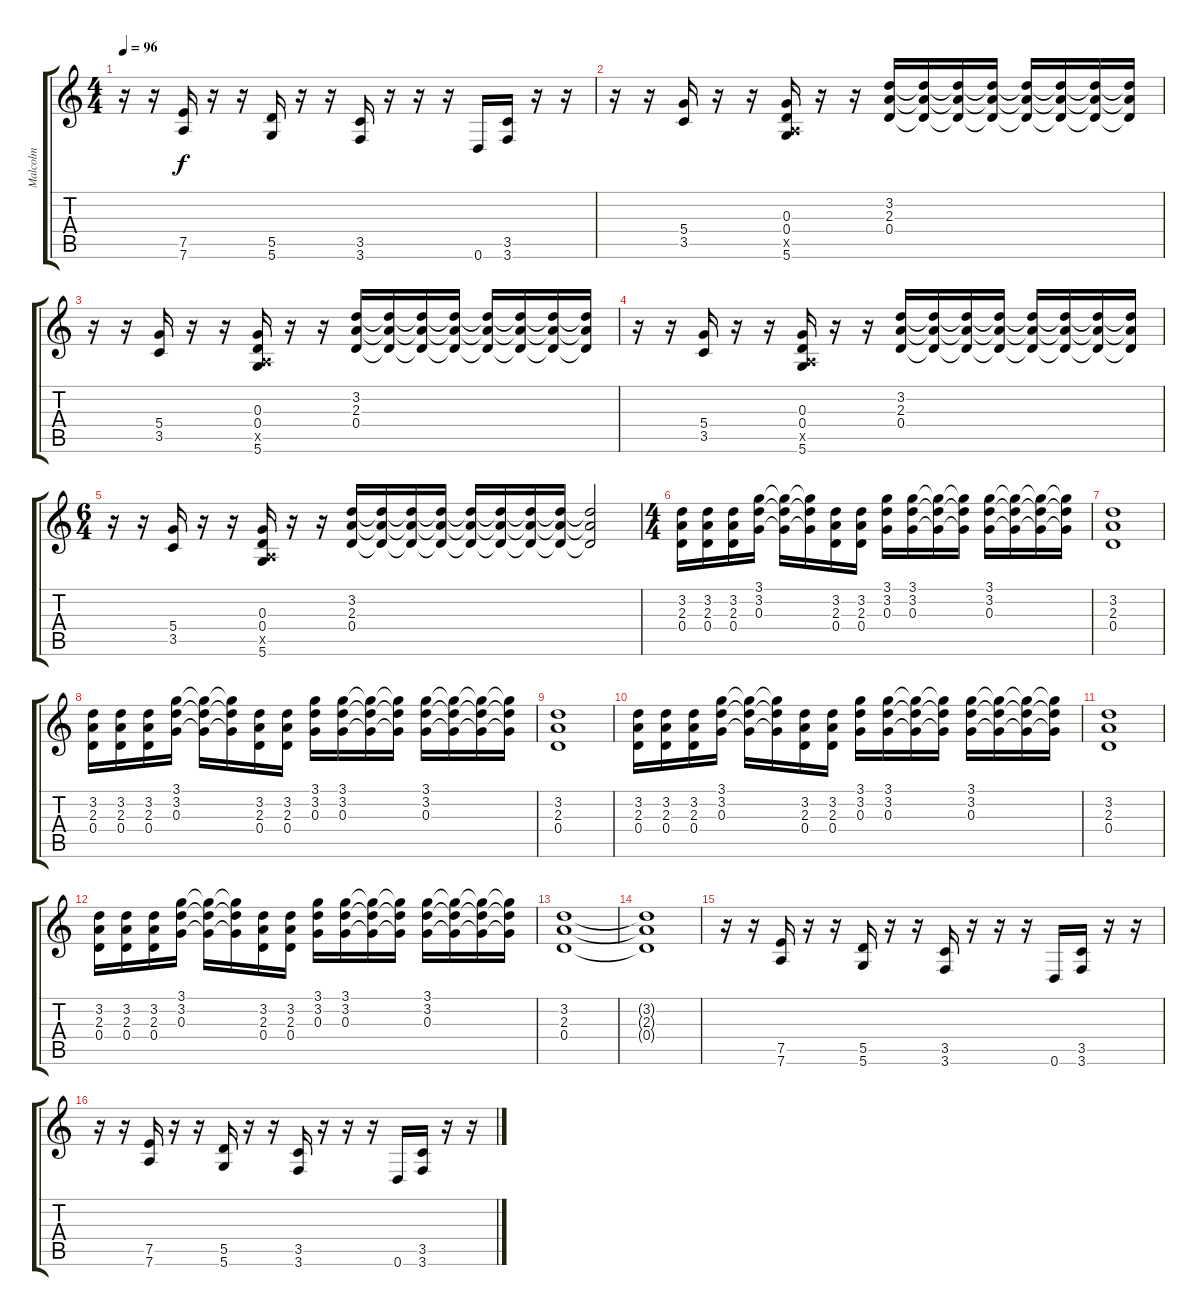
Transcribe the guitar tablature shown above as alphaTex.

\track ("Malcolm" "Malcolm") {instrument distortionguitar}
\staff {score tabs}
\tuning (E4 B3 G3 D3 A2 D2) {hide}
\ts (4 4)
\tempo 96
\clef g2
\ks c
r.16{dy f} r.16 (7.5 7.6).16 r.16 r.16 (5.5 5.6).16 r.16 r.16 (3.5 3.6).16 r.16 r.16 r.16 0.6.16 (3.5 3.6).16 r.16 r.16 |
r.16 r.16 (5.4 3.5).16 r.16 r.16 (0.3 0.4 0.5{x} 5.6).16 r.16 r.16 (3.2 2.3 0.4).16 (3.2{t} 2.3{t} 0.4{t}).16 (3.2{t} 2.3{t} 0.4{t}).16 (3.2{t} 2.3{t} 0.4{t}).16 (3.2{t} 2.3{t} 0.4{t}).16 (3.2{t} 2.3{t} 0.4{t}).16 (3.2{t} 2.3{t} 0.4{t}).16 (3.2{t} 2.3{t} 0.4{t}).16 |
r.16 r.16 (5.4 3.5).16 r.16 r.16 (0.3 0.4 0.5{x} 5.6).16 r.16 r.16 (3.2 2.3 0.4).16 (3.2{t} 2.3{t} 0.4{t}).16 (3.2{t} 2.3{t} 0.4{t}).16 (3.2{t} 2.3{t} 0.4{t}).16 (3.2{t} 2.3{t} 0.4{t}).16 (3.2{t} 2.3{t} 0.4{t}).16 (3.2{t} 2.3{t} 0.4{t}).16 (3.2{t} 2.3{t} 0.4{t}).16 |
r.16 r.16 (5.4 3.5).16 r.16 r.16 (0.3 0.4 0.5{x} 5.6).16 r.16 r.16 (3.2 2.3 0.4).16 (3.2{t} 2.3{t} 0.4{t}).16 (3.2{t} 2.3{t} 0.4{t}).16 (3.2{t} 2.3{t} 0.4{t}).16 (3.2{t} 2.3{t} 0.4{t}).16 (3.2{t} 2.3{t} 0.4{t}).16 (3.2{t} 2.3{t} 0.4{t}).16 (3.2{t} 2.3{t} 0.4{t}).16 |
\ts (6 4)
r.16 r.16 (5.4 3.5).16 r.16 r.16 (0.3 0.4 0.5{x} 5.6).16 r.16 r.16 (3.2 2.3 0.4).16 (3.2{t} 2.3{t} 0.4{t}).16 (3.2{t} 2.3{t} 0.4{t}).16 (3.2{t} 2.3{t} 0.4{t}).16 (3.2{t} 2.3{t} 0.4{t}).16 (3.2{t} 2.3{t} 0.4{t}).16 (3.2{t} 2.3{t} 0.4{t}).16 (3.2{t} 2.3{t} 0.4{t}).16 (3.2{t} 2.3{t} 0.4{t}).2 |
\ts (4 4)
(3.2 2.3 0.4).16 (3.2 2.3 0.4).16 (3.2 2.3 0.4).16 (3.1 3.2 0.3).16 (3.1{t} 3.2{t} 0.3{t}).16 (3.1{t} 3.2{t} 0.3{t}).16 (3.2 2.3 0.4).16 (3.2 2.3 0.4).16 (3.1 3.2 0.3).16 (3.1 3.2 0.3).16 (3.1{t} 3.2{t} 0.3{t}).16 (3.1{t} 3.2{t} 0.3{t}).16 (3.1 3.2 0.3).16 (3.1{t} 3.2{t} 0.3{t}).16 (3.1{t} 3.2{t} 0.3{t}).16 (3.1{t} 3.2{t} 0.3{t}).16 |
(3.2 2.3 0.4).1 |
(3.2 2.3 0.4).16 (3.2 2.3 0.4).16 (3.2 2.3 0.4).16 (3.1 3.2 0.3).16 (3.1{t} 3.2{t} 0.3{t}).16 (3.1{t} 3.2{t} 0.3{t}).16 (3.2 2.3 0.4).16 (3.2 2.3 0.4).16 (3.1 3.2 0.3).16 (3.1 3.2 0.3).16 (3.1{t} 3.2{t} 0.3{t}).16 (3.1{t} 3.2{t} 0.3{t}).16 (3.1 3.2 0.3).16 (3.1{t} 3.2{t} 0.3{t}).16 (3.1{t} 3.2{t} 0.3{t}).16 (3.1{t} 3.2{t} 0.3{t}).16 |
(3.2 2.3 0.4).1 |
(3.2 2.3 0.4).16 (3.2 2.3 0.4).16 (3.2 2.3 0.4).16 (3.1 3.2 0.3).16 (3.1{t} 3.2{t} 0.3{t}).16 (3.1{t} 3.2{t} 0.3{t}).16 (3.2 2.3 0.4).16 (3.2 2.3 0.4).16 (3.1 3.2 0.3).16 (3.1 3.2 0.3).16 (3.1{t} 3.2{t} 0.3{t}).16 (3.1{t} 3.2{t} 0.3{t}).16 (3.1 3.2 0.3).16 (3.1{t} 3.2{t} 0.3{t}).16 (3.1{t} 3.2{t} 0.3{t}).16 (3.1{t} 3.2{t} 0.3{t}).16 |
(3.2 2.3 0.4).1 |
(3.2 2.3 0.4).16 (3.2 2.3 0.4).16 (3.2 2.3 0.4).16 (3.1 3.2 0.3).16 (3.1{t} 3.2{t} 0.3{t}).16 (3.1{t} 3.2{t} 0.3{t}).16 (3.2 2.3 0.4).16 (3.2 2.3 0.4).16 (3.1 3.2 0.3).16 (3.1 3.2 0.3).16 (3.1{t} 3.2{t} 0.3{t}).16 (3.1{t} 3.2{t} 0.3{t}).16 (3.1 3.2 0.3).16 (3.1{t} 3.2{t} 0.3{t}).16 (3.1{t} 3.2{t} 0.3{t}).16 (3.1{t} 3.2{t} 0.3{t}).16 |
(3.2 2.3 0.4).1 |
(3.2{t} 2.3{t} 0.4{t}).1 |
r.16 r.16 (7.5 7.6).16 r.16 r.16 (5.5 5.6).16 r.16 r.16 (3.5 3.6).16 r.16 r.16 r.16 0.6.16 (3.5 3.6).16 r.16 r.16 |
r.16 r.16 (7.5 7.6).16 r.16 r.16 (5.5 5.6).16 r.16 r.16 (3.5 3.6).16 r.16 r.16 r.16 0.6.16 (3.5 3.6).16 r.16 r.16
